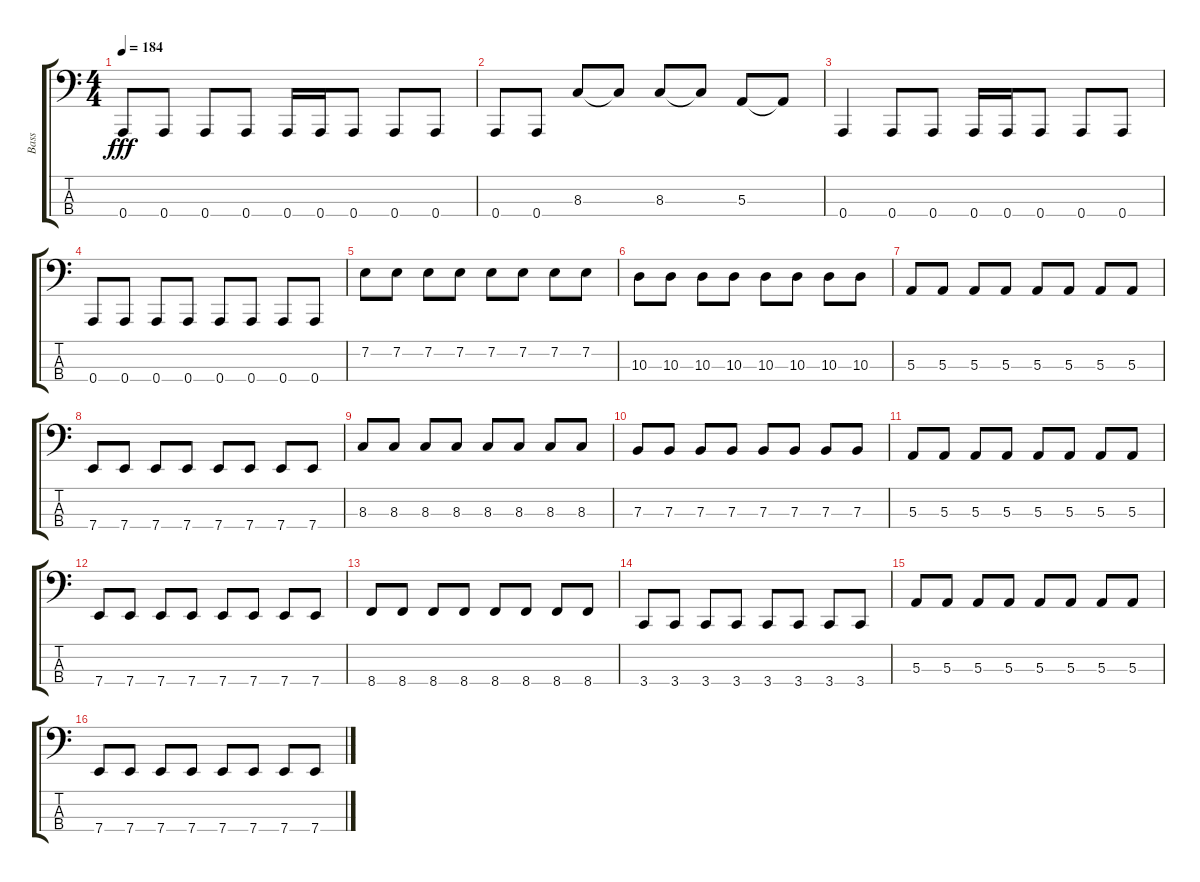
\track ("Bass" "Bass") {instrument electricbassfinger}
\staff {score tabs}
\tuning (D2 A1 E1 A0) {hide}
\ts (4 4)
\tempo 184
\clef f4
\ks c
0.4.8{dy fff} 0.4.8 0.4.8 0.4.8 0.4.16 0.4.16 0.4.8 0.4.8 0.4.8 |
0.4.8 0.4.8 8.3.8 8.3{t}.8 8.3.8 8.3{t}.8 5.3.8 5.3{t}.8 |
0.4.4 0.4.8 0.4.8 0.4.16 0.4.16 0.4.8 0.4.8 0.4.8 |
0.4.8 0.4.8 0.4.8 0.4.8 0.4.8 0.4.8 0.4.8 0.4.8 |
7.2.8 7.2.8 7.2.8 7.2.8 7.2.8 7.2.8 7.2.8 7.2.8 |
10.3.8 10.3.8 10.3.8 10.3.8 10.3.8 10.3.8 10.3.8 10.3.8 |
5.3.8 5.3.8 5.3.8 5.3.8 5.3.8 5.3.8 5.3.8 5.3.8 |
7.4.8 7.4.8 7.4.8 7.4.8 7.4.8 7.4.8 7.4.8 7.4.8 |
8.3.8 8.3.8 8.3.8 8.3.8 8.3.8 8.3.8 8.3.8 8.3.8 |
7.3.8 7.3.8 7.3.8 7.3.8 7.3.8 7.3.8 7.3.8 7.3.8 |
5.3.8 5.3.8 5.3.8 5.3.8 5.3.8 5.3.8 5.3.8 5.3.8 |
7.4.8 7.4.8 7.4.8 7.4.8 7.4.8 7.4.8 7.4.8 7.4.8 |
8.4.8 8.4.8 8.4.8 8.4.8 8.4.8 8.4.8 8.4.8 8.4.8 |
3.4.8 3.4.8 3.4.8 3.4.8 3.4.8 3.4.8 3.4.8 3.4.8 |
5.3.8 5.3.8 5.3.8 5.3.8 5.3.8 5.3.8 5.3.8 5.3.8 |
7.4.8 7.4.8 7.4.8 7.4.8 7.4.8 7.4.8 7.4.8 7.4.8
